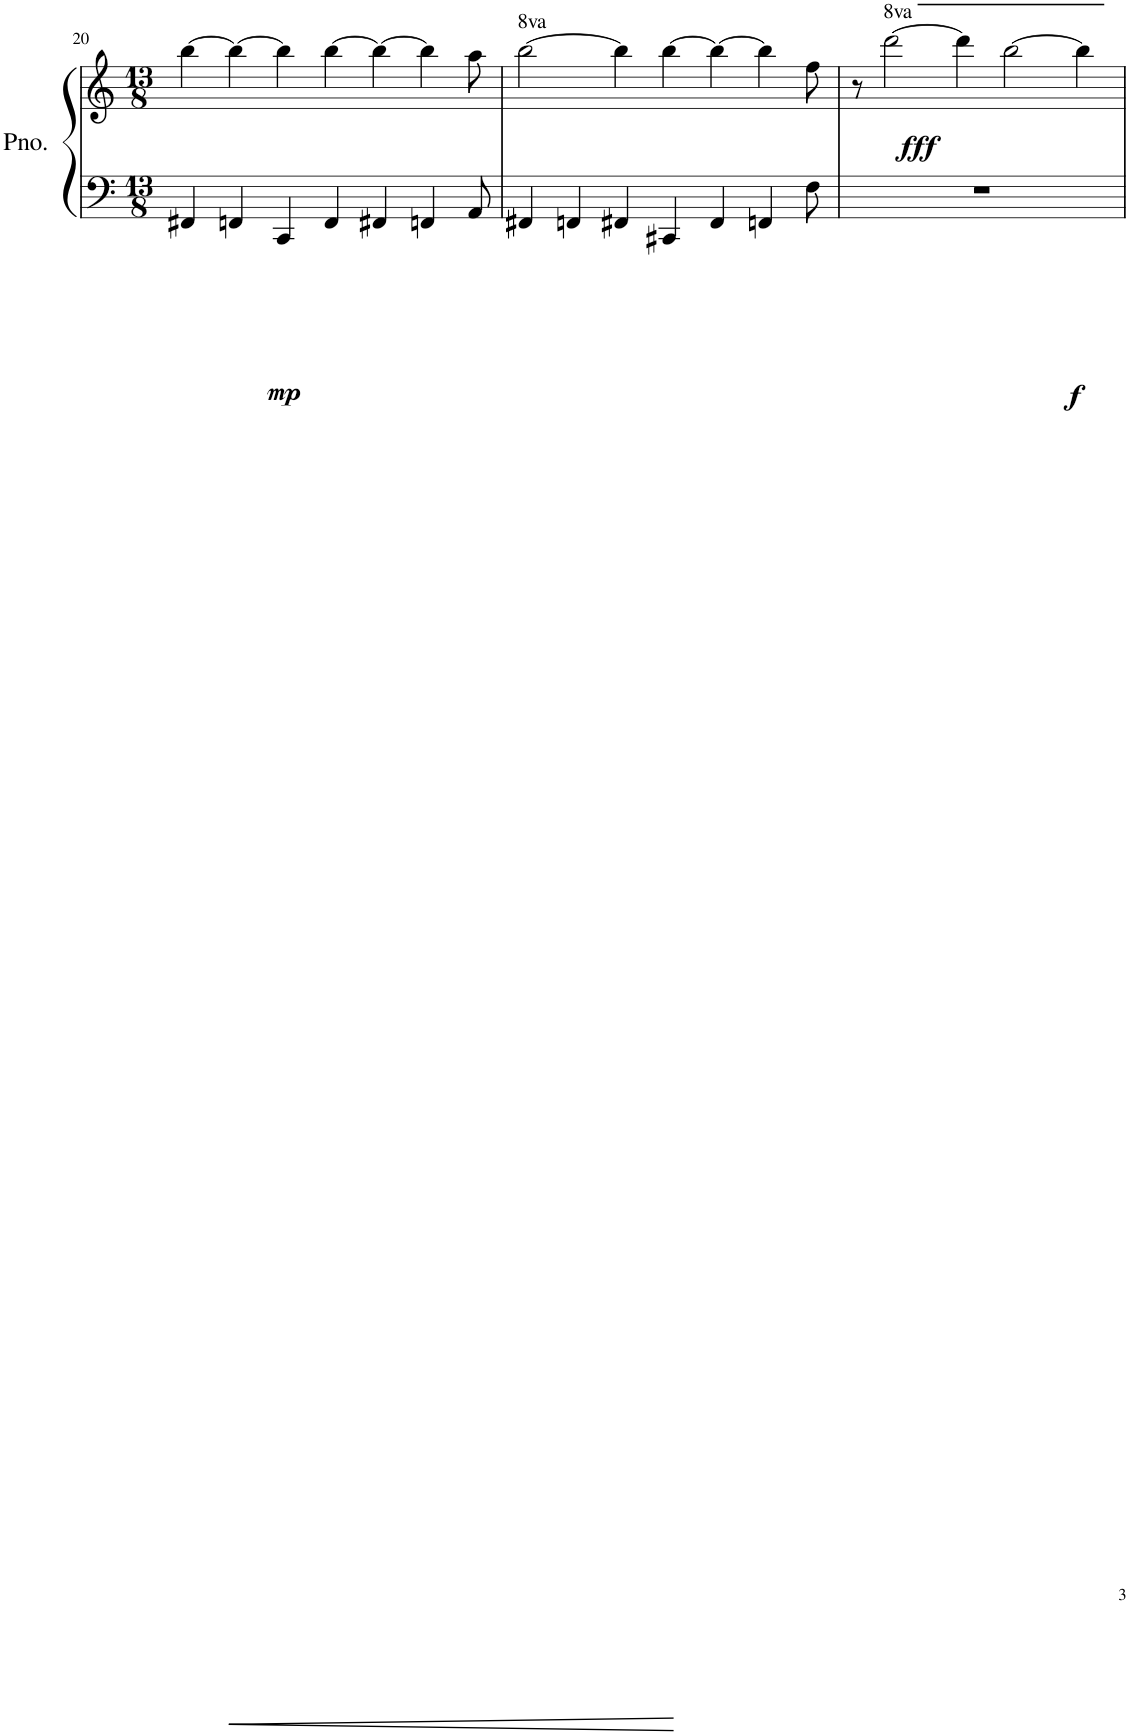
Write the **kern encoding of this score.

**kern	**kern	**dynam
*part1	*part1	*part1
*staff2	*staff1	*staff1/2
*I"Piano	*	*
*I'Pno.	*	*
!!LO:PB:g=z
*clefF4	*clefG2	*
*k[]	*k[]	*
*M13/8	*M13/8	*
=20	=20	=20
!	!	!LO:DY:b=2
4FF#X/	[4bb\	mp
4FFn/	4bb\_	.
4CC/	4bb\]	.
4FF/	[4bb\	.
4FF#X/	4bb\_	.
4FFn/	4bb\]	.
8AA/	8aa\	.
=21	=21	=21
*	*8va	*
4FF#X/	[2bbb\	.
4FFn/	.	.
*	*X8va	*
4FF#X/	4bb\]	.
4CC#X/	[4bb\	.
4FF#/	4bb\_	.
4FFn/	4bb\]	.
!	!	!LO:DY:b=2
8F\	8ff\	f
=22	=22	=22
8%13r	8r	.
!	!	!LO:DY:b
.	[2dddd\	fff
.	4dddd\]	.
.	[2bbb\	.
.	4bbb\]	.
=	=	=
*-	*-	*-
